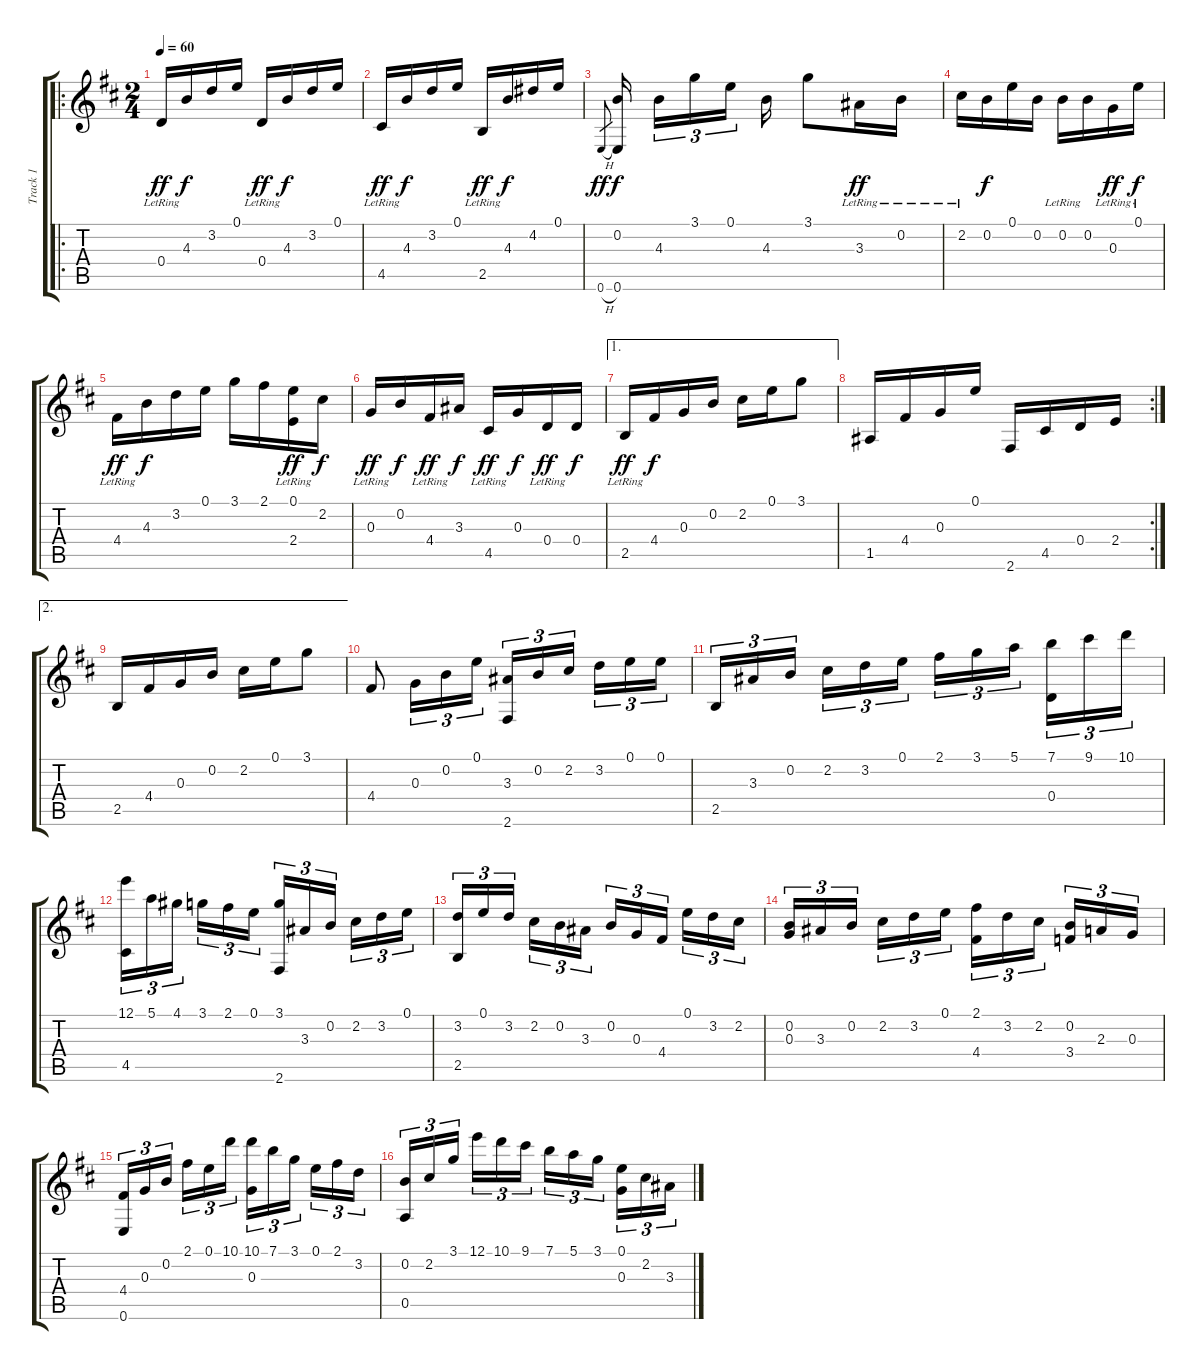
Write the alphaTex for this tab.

\track ("Track 1" "Track 1") {instrument acousticguitarsteel}
\staff {score tabs}
\tuning (E4 B3 G3 D3 A2 E2) {hide}
\ro
\ts (2 4)
\tempo 60
\clef g2
\ks d
0.4{lr}.16{dy ff} 4.3.16{dy f} 3.2.16 0.1.16 0.4{lr}.16{dy ff} 4.3.16{dy f} 3.2.16 0.1.16 |
4.5{lr}.16{dy ff} 4.3.16{dy f} 3.2.16 0.1.16 2.5{lr}.16{dy ff} 4.3.16{dy f} 4.2.16 0.1.16 |
0.6{h}.8{gr dy ff} (0.2 0.6).16{dy f beam splitsecondary} 4.3.16{tu (3 2)} 3.1.16{tu (3 2)} 0.1.16{tu (3 2) beam splitsecondary} 4.3.16 3.1.8 3.3{lr}.16{dy ff} 0.2{lr}.16 |
2.2{lr}.16 0.2.16{dy f} 0.1.16 0.2.16 0.2{lr}.16 0.2.16 0.3{lr}.16{dy ff} 0.1{lr}.16{dy f} |
4.4{lr}.16{dy ff} 4.3.16{dy f} 3.2.16 0.1.16 3.1.16 2.1.16 (0.1{lr} 2.4).16{dy ff} 2.2.16{dy f} |
0.3{lr}.16{dy ff} 0.2.16{dy f} 4.4{lr}.16{dy ff} 3.3.16{dy f} 4.5{lr}.16{dy ff} 0.3.16{dy f} 0.4{lr}.16{dy ff} 0.4.16{dy f} |
\ae 1
2.5{lr}.16{dy ff} 4.4.16{dy f} 0.3.16 0.2.16 2.2.16 0.1.16 3.1.8 |
\rc 2
1.5.16 4.4.16 0.3.16 0.1.16 2.6.16 4.5.16 0.4.16 2.4.16 |
\ae 2
2.5.16 4.4.16 0.3.16 0.2.16 2.2.16 0.1.16 3.1.8 |
4.4.8 0.3.16{tu (3 2)} 0.2.16{tu (3 2)} 0.1.16{tu (3 2)} (3.3 2.6).16{tu (3 2)} 0.2.16{tu (3 2)} 2.2.16{tu (3 2) beam splitsecondary} 3.2.16{tu (3 2)} 0.1.16{tu (3 2)} 0.1.16{tu (3 2)} |
2.5.16{tu (3 2)} 3.3.16{tu (3 2)} 0.2.16{tu (3 2) beam splitsecondary} 2.2.16{tu (3 2)} 3.2.16{tu (3 2)} 0.1.16{tu (3 2)} 2.1.16{tu (3 2)} 3.1.16{tu (3 2)} 5.1.16{tu (3 2) beam splitsecondary} (7.1 0.4).16{tu (3 2)} 9.1.16{tu (3 2)} 10.1.16{tu (3 2)} |
(12.1 4.5).16{tu (3 2)} 5.1.16{tu (3 2)} 4.1.16{tu (3 2) beam splitsecondary} 3.1.16{tu (3 2)} 2.1.16{tu (3 2)} 0.1.16{tu (3 2)} (3.1 2.6).16{tu (3 2)} 3.3.16{tu (3 2)} 0.2.16{tu (3 2) beam splitsecondary} 2.2.16{tu (3 2)} 3.2.16{tu (3 2)} 0.1.16{tu (3 2)} |
(3.2 2.5).16{tu (3 2)} 0.1.16{tu (3 2)} 3.2.16{tu (3 2) beam splitsecondary} 2.2.16{tu (3 2)} 0.2.16{tu (3 2)} 3.3.16{tu (3 2)} 0.2.16{tu (3 2)} 0.3.16{tu (3 2)} 4.4.16{tu (3 2) beam splitsecondary} 0.1.16{tu (3 2)} 3.2.16{tu (3 2)} 2.2.16{tu (3 2)} |
(0.2 0.3).16{tu (3 2)} 3.3.16{tu (3 2)} 0.2.16{tu (3 2) beam splitsecondary} 2.2.16{tu (3 2)} 3.2.16{tu (3 2)} 0.1.16{tu (3 2)} (2.1 4.4).16{tu (3 2)} 3.2.16{tu (3 2)} 2.2.16{tu (3 2) beam splitsecondary} (0.2 3.4).16{tu (3 2)} 2.3.16{tu (3 2)} 0.3.16{tu (3 2)} |
(4.4 0.6).16{tu (3 2)} 0.3.16{tu (3 2)} 0.2.16{tu (3 2) beam splitsecondary} 2.1.16{tu (3 2)} 0.1.16{tu (3 2)} 10.1.16{tu (3 2)} (10.1 0.3).16{tu (3 2)} 7.1.16{tu (3 2)} 3.1.16{tu (3 2) beam splitsecondary} 0.1.16{tu (3 2)} 2.1.16{tu (3 2)} 3.2.16{tu (3 2)} |
(0.2 0.5).16{tu (3 2)} 2.2.16{tu (3 2)} 3.1.16{tu (3 2) beam splitsecondary} 12.1.16{tu (3 2)} 10.1.16{tu (3 2)} 9.1.16{tu (3 2)} 7.1.16{tu (3 2)} 5.1.16{tu (3 2)} 3.1.16{tu (3 2) beam splitsecondary} (0.1 0.3).16{tu (3 2)} 2.2.16{tu (3 2)} 3.3.16{tu (3 2)}
